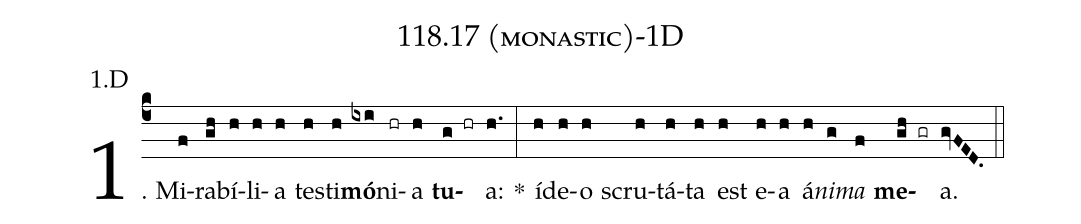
name: 118.17 (monastic)-1D;
annotation: 1.D;
%%
(c4)1. Mi(f)ra(gh)bí(h)li(h)a(h) tes(h)ti(h)<b>mó</b>(ixi)ni(hr)a(h) <b>tu</b>(g hr)a:(h.) *(:) íd(h)e(h)o(h) scru(h)tá(h)ta(h) est(h) e(h)a(h) á(h)<i>ni</i>(g)<i>ma</i>(f) <b>me</b>(gh gr)a.(gvFED.) (::)
